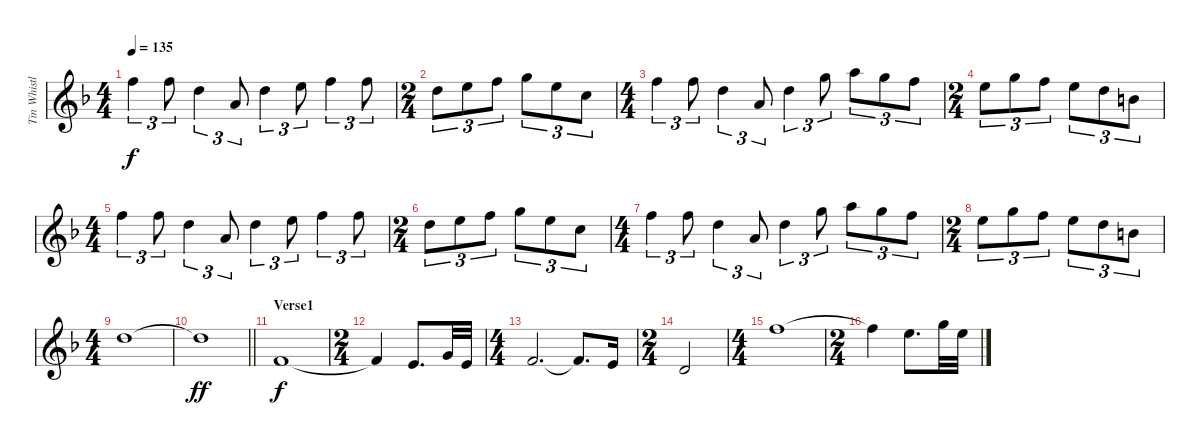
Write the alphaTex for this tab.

\track ("Tin Whistle" "Tin Whistl") {instrument piccolo}
\staff {score}
\tuning (E4 B3 G3 D3 A2 D2) {hide}
\ts (4 4)
\tempo 135
\clef g2
\ks dminor
13.1.4{tu (3 2) dy f} 13.1.8{tu (3 2)} 15.2.4{tu (3 2)} 14.3.8{tu (3 2)} 15.2.4{tu (3 2)} 12.1.8{tu (3 2)} 13.1.4{tu (3 2)} 13.1.8{tu (3 2)} |
\ts (2 4)
10.1.8{tu (3 2)} 12.1.8{tu (3 2)} 13.1.8{tu (3 2)} 15.1.8{tu (3 2)} 12.1.8{tu (3 2)} 13.2.8{tu (3 2)} |
\ts (4 4)
13.1.4{tu (3 2)} 13.1.8{tu (3 2)} 10.1.4{tu (3 2)} 10.2.8{tu (3 2)} 10.1.4{tu (3 2)} 15.1.8{tu (3 2)} 17.1.8{tu (3 2)} 15.1.8{tu (3 2)} 13.1.8{tu (3 2)} |
\ts (2 4)
12.1.8{tu (3 2)} 15.1.8{tu (3 2)} 13.1.8{tu (3 2)} 12.1.8{tu (3 2)} 10.1.8{tu (3 2)} 12.2.8{tu (3 2)} |
\ts (4 4)
13.1.4{tu (3 2)} 13.1.8{tu (3 2)} 10.1.4{tu (3 2)} 10.2.8{tu (3 2)} 10.1.4{tu (3 2)} 12.1.8{tu (3 2)} 13.1.4{tu (3 2)} 13.1.8{tu (3 2)} |
\ts (2 4)
10.1.8{tu (3 2)} 12.1.8{tu (3 2)} 13.1.8{tu (3 2)} 15.1.8{tu (3 2)} 12.1.8{tu (3 2)} 13.2.8{tu (3 2)} |
\ts (4 4)
13.1.4{tu (3 2)} 13.1.8{tu (3 2)} 10.1.4{tu (3 2)} 10.2.8{tu (3 2)} 10.1.4{tu (3 2)} 15.1.8{tu (3 2)} 17.1.8{tu (3 2)} 15.1.8{tu (3 2)} 13.1.8{tu (3 2)} |
\ts (2 4)
12.1.8{tu (3 2)} 15.1.8{tu (3 2)} 13.1.8{tu (3 2)} 12.1.8{tu (3 2)} 10.1.8{tu (3 2)} 12.2.8{tu (3 2)} |
\ts (4 4)
10.1.1 |
\barLineRight lightlight
10.1{t}.1{dy ff volume 16 balance 8} |
\section ("" "Verse1")
1.1.1{dy f} |
\ts (2 4)
1.1{t}.4 0.1.8{d} 3.1.32 0.1.32 |
\ts (4 4)
1.1.2{d} 1.1{t}.8{d} 0.1.16 |
\ts (2 4)
3.2.2 |
\ts (4 4)
13.1.1 |
\ts (2 4)
13.1{t}.4 12.1.8{d} 15.1.32 12.1.32
